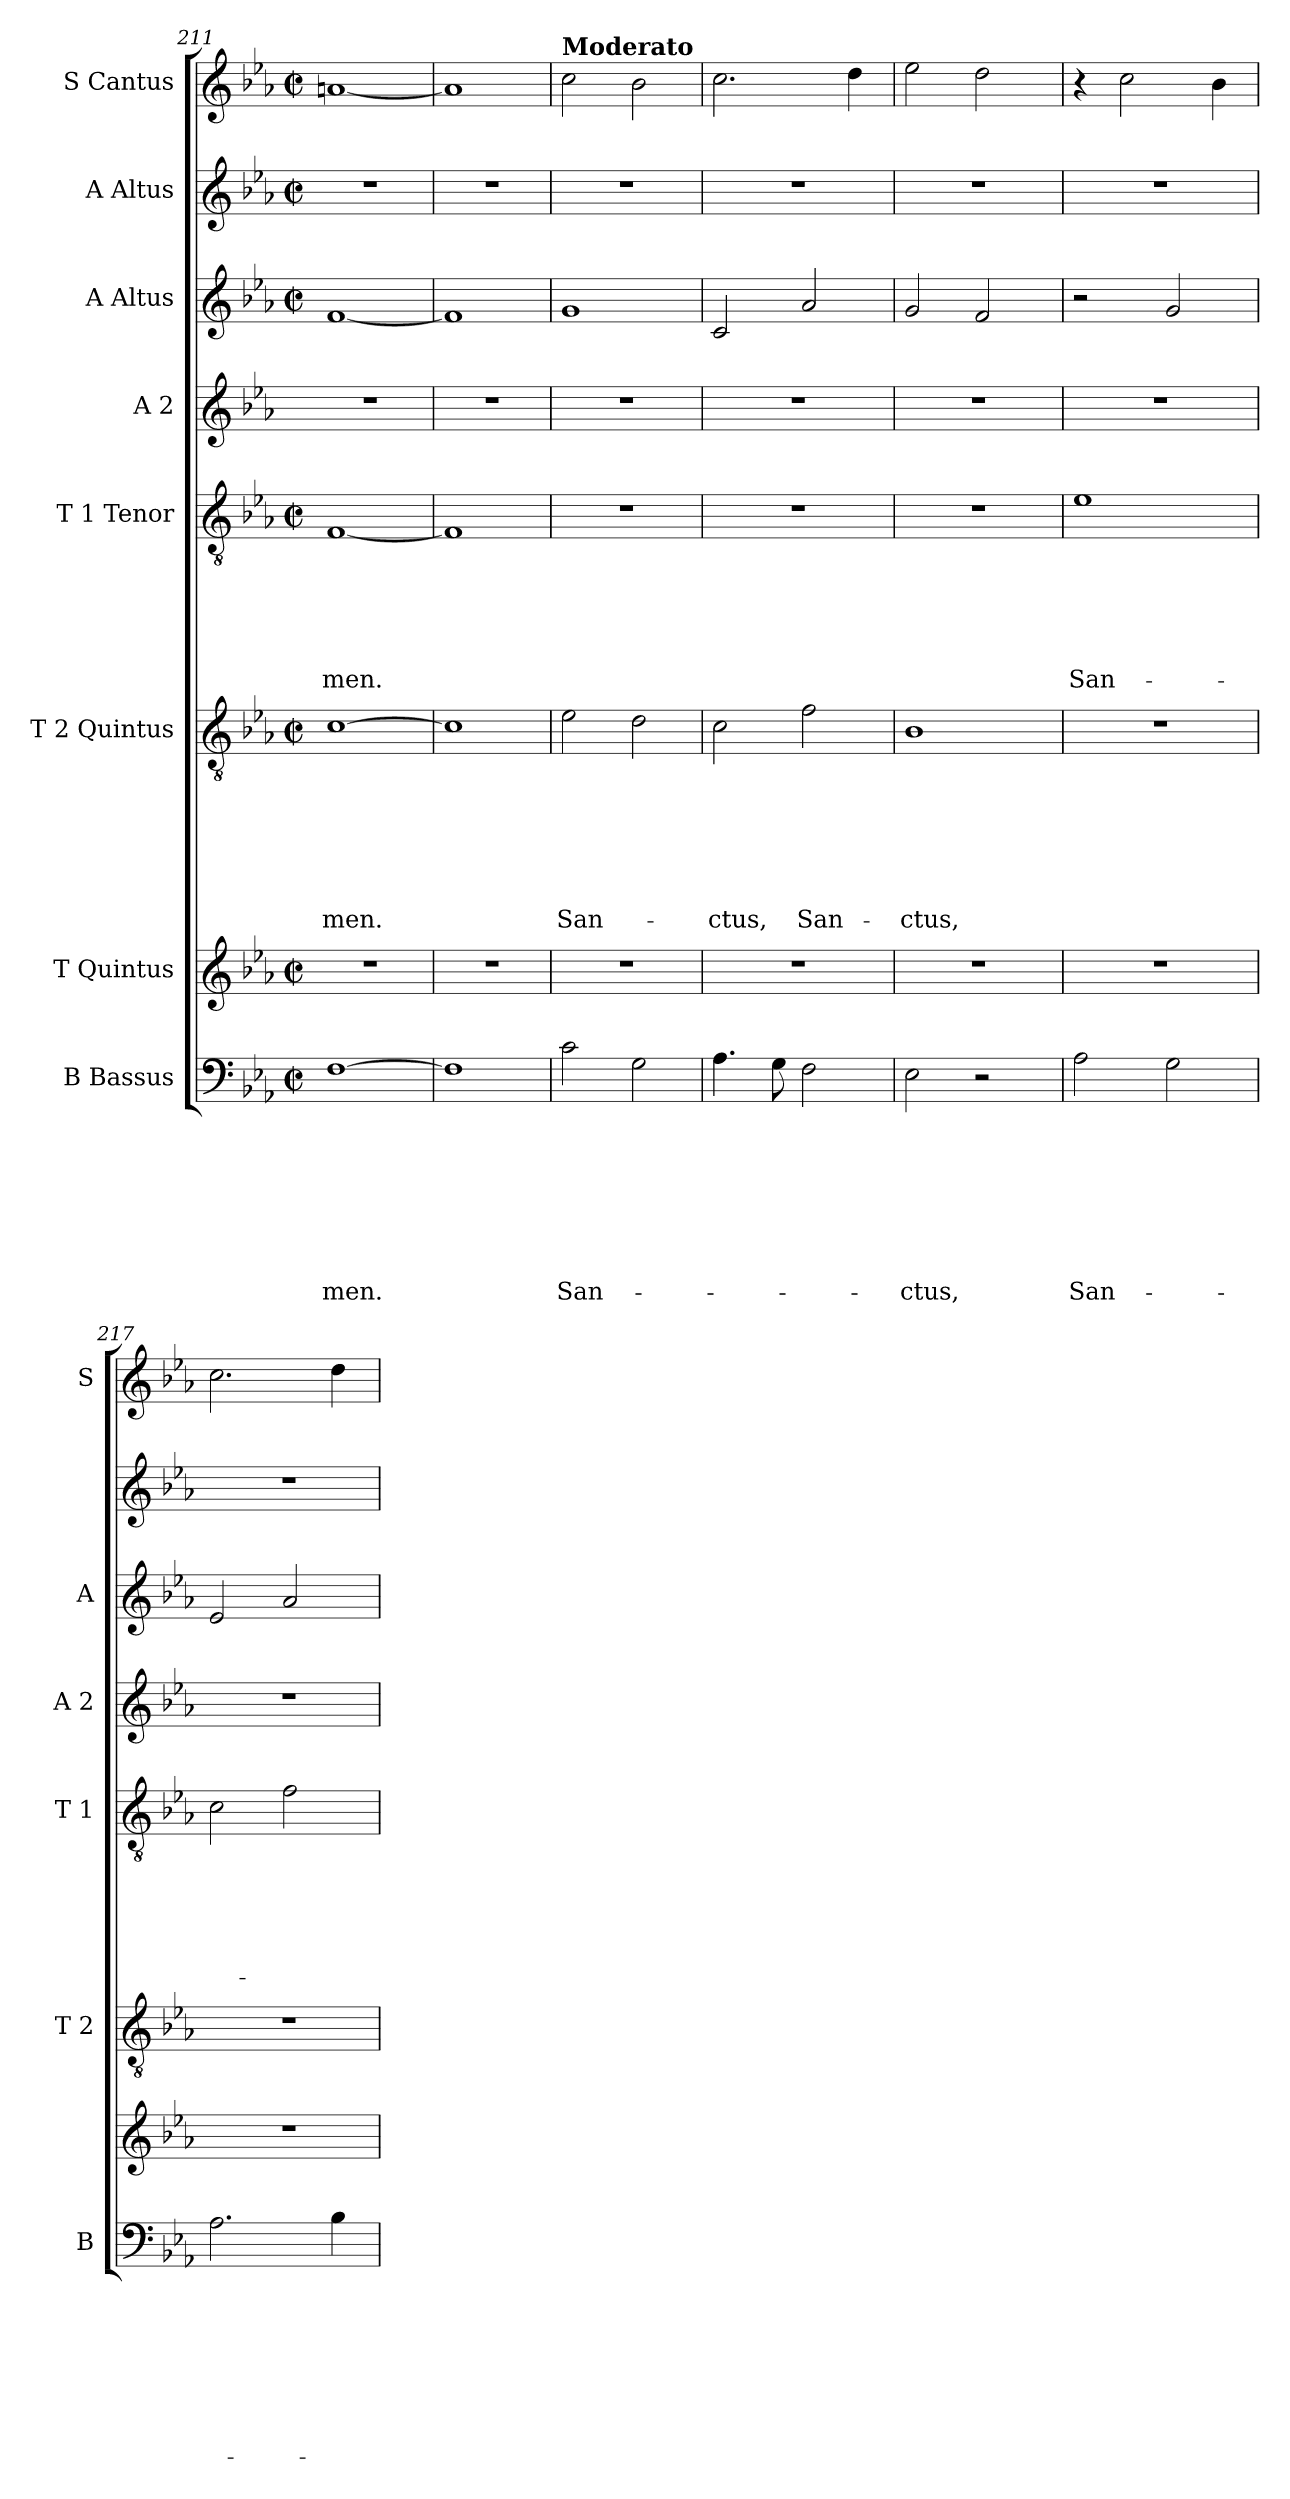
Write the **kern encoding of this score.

**kern	**text	**text	**text	**text	**text	**text	**text	**text	**kern	**kern	**text	**text	**text	**text	**text	**text	**text	**kern	**text	**text	**text	**text	**text	**text	**kern	**kern	**kern	**kern
*part8	*part8	*part8	*part8	*part8	*part8	*part8	*part8	*part8	*part7	*part6	*part6	*part6	*part6	*part6	*part6	*part6	*part6	*part5	*part5	*part5	*part5	*part5	*part5	*part5	*part4	*part3	*part2	*part1
*staff8	*staff8	*staff8	*staff8	*staff8	*staff8	*staff8	*staff8	*staff8	*staff7	*staff6	*staff6	*staff6	*staff6	*staff6	*staff6	*staff6	*staff6	*staff5	*staff5	*staff5	*staff5	*staff5	*staff5	*staff5	*staff4	*staff3	*staff2	*staff1
*I"B Bassus	*	*	*	*	*	*	*	*	*I"T Quintus	*I"T 2 Quintus	*	*	*	*	*	*	*	*I"T 1 Tenor	*	*	*	*	*	*	*I"A 2	*I"A Altus	*I"A Altus	*I"S Cantus
*I'B	*	*	*	*	*	*	*	*	*	*I'T 2	*	*	*	*	*	*	*	*I'T 1	*	*	*	*	*	*	*I'A 2	*I'A	*	*I'S
*clefF4	*	*	*	*	*	*	*	*	*clefG2	*clefGv2	*	*	*	*	*	*	*	*clefGv2	*	*	*	*	*	*	*clefG2	*clefG2	*clefG2	*clefG2
*k[b-e-a-]	*	*	*	*	*	*	*	*	*k[b-e-a-]	*k[b-e-a-]	*	*	*	*	*	*	*	*k[b-e-a-]	*	*	*	*	*	*	*k[b-e-a-]	*k[b-e-a-]	*k[b-e-a-]	*k[b-e-a-]
*E-:	*	*	*	*	*	*	*	*	*E-:	*E-:	*	*	*	*	*	*	*	*E-:	*	*	*	*	*	*	*E-:	*E-:	*E-:	*E-:
*M2/2	*	*	*	*	*	*	*	*	*M2/2	*M2/2	*	*	*	*	*	*	*	*M2/2	*	*	*	*	*	*	*	*M2/2	*M2/2	*M2/2
*met(c|)	*	*	*	*	*	*	*	*	*met(c|)	*met(c|)	*	*	*	*	*	*	*	*met(c|)	*	*	*	*	*	*	*	*met(c|)	*met(c|)	*met(c|)
=211	=211	=211	=211	=211	=211	=211	=211	=211	=211	=211	=211	=211	=211	=211	=211	=211	=211	=211	=211	=211	=211	=211	=211	=211	=211	=211	=211	=211
!	!	!	!	!	!	!	!	!LO:LY:b	!	!	!	!	!	!	!	!	!LO:LY:b	!	!	!	!	!	!	!LO:LY:b	!	!	!	!
[>1F	.	.	.	.	.	.	.	-men.	1r	[>1c	.	.	.	.	.	.	-men.	[<1F	.	.	.	.	.	-men.	1r	[<1f	1r	[<1an
=212	=212	=212	=212	=212	=212	=212	=212	=212	=212	=212	=212	=212	=212	=212	=212	=212	=212	=212	=212	=212	=212	=212	=212	=212	=212	=212	=212	=212
1F]	.	.	.	.	.	.	.	.	1r	1c]	.	.	.	.	.	.	.	1F]	.	.	.	.	.	.	1r	1f]	1r	1a]
!!LO:PB:g=z
=213!	=213!	=213!	=213!	=213!	=213!	=213!	=213!	=213!	=213!	=213!	=213!	=213!	=213!	=213!	=213!	=213!	=213!	=213!	=213!	=213!	=213!	=213!	=213!	=213!	=213!	=213!	=213!	=213!
*	*	*	*	*	*	*	*	*	*	*	*	*	*	*	*	*	*	*	*	*	*	*	*	*	*	*	*	*MM92
!	!	!	!	!	!	!	!	!	!	!	!	!	!	!	!	!	!	!	!	!	!	!	!	!	!	!	!	!LO:TX:a:B:t=Moderato
!	!	!	!	!	!	!	!	!LO:LY:b	!	!	!	!	!	!	!	!	!LO:LY:b	!	!	!	!	!	!	!	!	!	!	!
2c\	.	.	.	.	.	.	.	San-	1r	2e-\	.	.	.	.	.	.	San-	1r	.	.	.	.	.	.	1r	1g	1r	2cc\
2G\	.	.	.	.	.	.	.	.	.	2d\	.	.	.	.	.	.	.	.	.	.	.	.	.	.	.	.	.	2b-\
=214	=214	=214	=214	=214	=214	=214	=214	=214	=214	=214	=214	=214	=214	=214	=214	=214	=214	=214	=214	=214	=214	=214	=214	=214	=214	=214	=214	=214
!	!	!	!	!	!	!	!	!	!	!	!	!	!	!	!	!	!LO:LY:b	!	!	!	!	!	!	!	!	!	!	!
4.A-\	.	.	.	.	.	.	.	.	1r	2c\	.	.	.	.	.	.	-ctus,	1r	.	.	.	.	.	.	1r	2c/	1r	2.cc\
8G\	.	.	.	.	.	.	.	.	.	.	.	.	.	.	.	.	.	.	.	.	.	.	.	.	.	.	.	.
!	!	!	!	!	!	!	!	!	!	!	!	!	!	!	!	!	!LO:LY:b	!	!	!	!	!	!	!	!	!	!	!
2F\	.	.	.	.	.	.	.	.	.	2f\	.	.	.	.	.	.	San-	.	.	.	.	.	.	.	.	2a-/	.	.
.	.	.	.	.	.	.	.	.	.	.	.	.	.	.	.	.	.	.	.	.	.	.	.	.	.	.	.	4dd\
=215	=215	=215	=215	=215	=215	=215	=215	=215	=215	=215	=215	=215	=215	=215	=215	=215	=215	=215	=215	=215	=215	=215	=215	=215	=215	=215	=215	=215
!	!	!	!	!	!	!	!	!LO:LY:b	!	!	!	!	!	!	!	!	!LO:LY:b	!	!	!	!	!	!	!	!	!	!	!
2E-\	.	.	.	.	.	.	.	-ctus,	1r	1B-	.	.	.	.	.	.	-ctus,	1r	.	.	.	.	.	.	1r	2g/	1r	2ee-\
2r	.	.	.	.	.	.	.	.	.	.	.	.	.	.	.	.	.	.	.	.	.	.	.	.	.	2f/	.	2dd\
=216	=216	=216	=216	=216	=216	=216	=216	=216	=216	=216	=216	=216	=216	=216	=216	=216	=216	=216	=216	=216	=216	=216	=216	=216	=216	=216	=216	=216
!	!	!	!	!	!	!	!	!LO:LY:b	!	!	!	!	!	!	!	!	!	!	!	!	!	!	!	!LO:LY:b	!	!	!	!
2A-\	.	.	.	.	.	.	.	San-	1r	1r	.	.	.	.	.	.	.	1e-	.	.	.	.	.	San-	1r	2r	1r	4r
.	.	.	.	.	.	.	.	.	.	.	.	.	.	.	.	.	.	.	.	.	.	.	.	.	.	.	.	2cc\
2G\	.	.	.	.	.	.	.	.	.	.	.	.	.	.	.	.	.	.	.	.	.	.	.	.	.	2g/	.	.
.	.	.	.	.	.	.	.	.	.	.	.	.	.	.	.	.	.	.	.	.	.	.	.	.	.	.	.	4b-\
!!LO:LB:g=z
=217	=217	=217	=217	=217	=217	=217	=217	=217	=217	=217	=217	=217	=217	=217	=217	=217	=217	=217	=217	=217	=217	=217	=217	=217	=217	=217	=217	=217
2.A-\	.	.	.	.	.	.	.	.	1r	1r	.	.	.	.	.	.	.	2c\	.	.	.	.	.	.	1r	2e-/	1r	2.cc\
.	.	.	.	.	.	.	.	.	.	.	.	.	.	.	.	.	.	2f\	.	.	.	.	.	.	.	2a-/	.	.
4B-\	.	.	.	.	.	.	.	.	.	.	.	.	.	.	.	.	.	.	.	.	.	.	.	.	.	.	.	4dd\
=	=	=	=	=	=	=	=	=	=	=	=	=	=	=	=	=	=	=	=	=	=	=	=	=	=	=	=	=
*-	*-	*-	*-	*-	*-	*-	*-	*-	*-	*-	*-	*-	*-	*-	*-	*-	*-	*-	*-	*-	*-	*-	*-	*-	*-	*-	*-	*-
